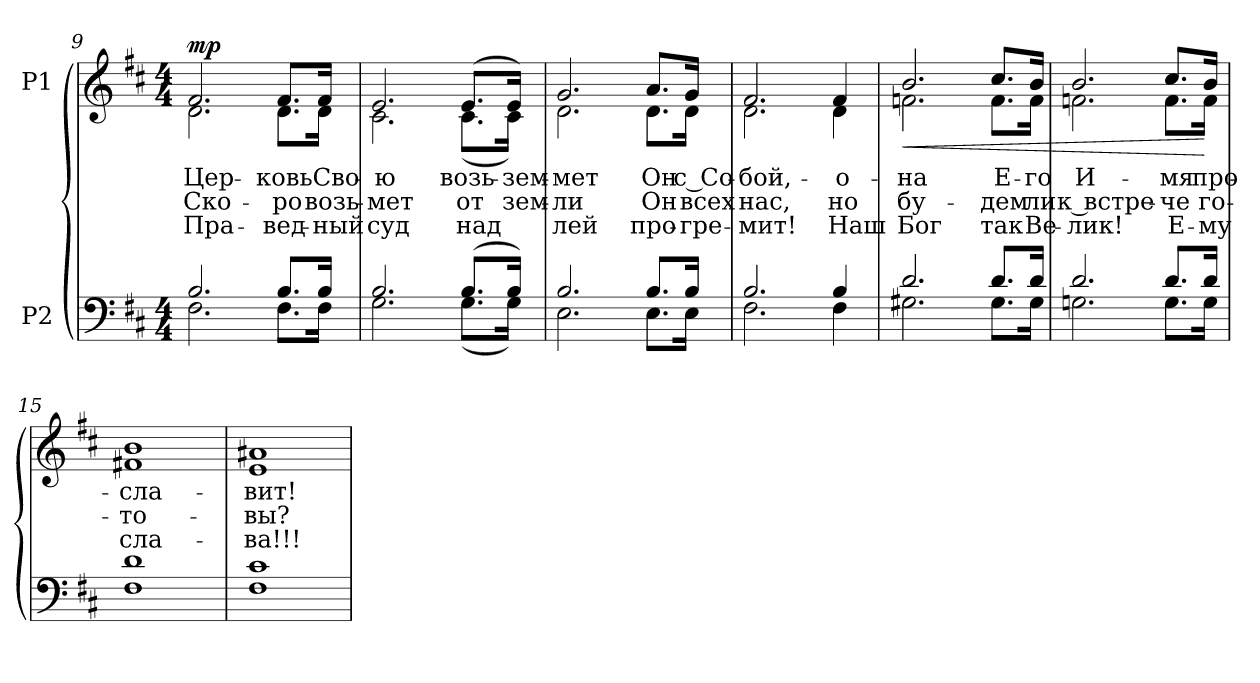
**kern	**kern	**text	**text	**text	**dynam
*part2	*part1	*part1	*part1	*part1	*part1
*staff2	*staff1	*staff1	*staff1	*staff1	*staff1
*I"P2	*I"P1	*	*	*	*
*clefF4	*clefG2	*	*	*	*
*k[f#c#]	*k[f#c#]	*	*	*	*
*b:	*b:	*	*	*	*
*M4/4	*M4/4	*	*	*	*
=9	=9	=9	=9	=9	=9
*^	*	*	*	*	*
!	!	!	!LO:LY:b:color=#000000	!LO:LY:b:color=#000000	!LO:LY:b:color=#000000	!
*	*	*^	*	*	*	*
2.Bi/	2.F#i\	2.f#i/	2.di\	Цер-	Ско-	Пра-	mp
!	!	!	!	!LO:LY:b:color=#000000	!LO:LY:b:color=#000000	!LO:LY:b:color=#000000	!
8.Bi/L	8.F#i\L	8.f#i/L	8.di\L	-ковь	-ро	-вед-	.
!	!	!	!	!LO:LY:b:color=#000000	!LO:LY:b:color=#000000	!LO:LY:b:color=#000000	!
16Bi/Jk	16F#i\Jk	16f#i/Jk	16di\Jk	Сво-	возь-	-ный	.
=10	=10	=10	=10	=10	=10	=10	=10
!	!	!	!	!LO:LY:b:color=#000000	!LO:LY:b:color=#000000	!LO:LY:b:color=#000000	!
2.Bi/	2.Gi\	2.ei/	2.c#i\	-ю	-мет	суд	.
!	!	!	!	!LO:LY:b:color=#000000	!LO:LY:b:color=#000000	!LO:LY:b:color=#000000	!
(8.Bi/L	(8.Gi\L	(8.ei/L	(8.c#i\L	возь-	от	над	.
!	!	!	!	!LO:LY:b:color=#000000	!LO:LY:b:color=#000000	!	!
16Bi/Jk)	16Gi\Jk)	16ei/Jk)	16c#i\Jk)	зем-	зем-	.	.
=11	=11	=11	=11	=11	=11	=11	=11
!	!	!	!	!LO:LY:b:color=#000000	!LO:LY:b:color=#000000	!LO:LY:b:color=#000000	!
2.Bi/	2.Ei\	2.gi/	2.di\	-мет	-ли	-лей	.
!	!	!	!	!LO:LY:b:color=#000000	!LO:LY:b:color=#000000	!LO:LY:b:color=#000000	!
8.Bi/L	8.Ei\L	8.ai/L	8.di\L	Он	Он	про-	.
!	!	!	!	!LO:LY:b:color=#000000	!LO:LY:b:color=#000000	!LO:LY:b:color=#000000	!
16Bi/Jk	16Ei\Jk	16gi/Jk	16di\Jk	с Со-	всех	-гре-	.
=12	=12	=12	=12	=12	=12	=12	=12
!	!	!	!	!LO:LY:b:color=#000000	!LO:LY:b:color=#000000	!LO:LY:b:color=#000000	!
2.Bi/	2.F#i\	2.f#i/	2.di\	-бой,-	нас,	-мит!	.
!	!	!	!	!LO:LY:b:color=#000000	!LO:LY:b:color=#000000	!LO:LY:b:color=#000000	!
4Bi/	4F#i\	4f#i/	4di\	-о-	но	Наш	.
!!LO:LB:g=z	!!
=13	=13	=13	=13	=13	=13	=13	=13
!	!	!	!	!LO:LY:b:color=#000000	!LO:LY:b:color=#000000	!LO:LY:b:color=#000000	!LO:HP:b
2.di/	2.G#Xi\	2.bi/	2.fni\	-на	бу-	Бог	<
!	!	!	!	!LO:LY:b:color=#000000	!LO:LY:b:color=#000000	!LO:LY:b:color=#000000	!
8.di/L	8.G#i\L	8.cc#i/L	8.fi\L	Е-	-дем	так	.
!	!	!	!	!LO:LY:b:color=#000000	!LO:LY:b:color=#000000	!LO:LY:b:color=#000000	!
16di/Jk	16G#i\Jk	16bi/Jk	16fi\Jk	-го	ли	Ве-	.
=14	=14	=14	=14	=14	=14	=14	=14
!	!	!	!	!LO:LY:b:color=#000000	!LO:LY:b:color=#000000	!LO:LY:b:color=#000000	!
2.di/	2.Gni\	2.bi/	2.fni\	И-	к встре-	-лик!	.
!	!	!	!	!LO:LY:b:color=#000000	!LO:LY:b:color=#000000	!LO:LY:b:color=#000000	!
8.di/L	8.Gi\L	8.cc#i/L	8.fi\L	-мя	-че	Е-	.
!	!	!	!	!LO:LY:b:color=#000000	!LO:LY:b:color=#000000	!LO:LY:b:color=#000000	!
16di/Jk	16Gi\Jk	16bi/Jk	16fi\Jk	про-	го-	-му	[
=15	=15	=15	=15	=15	=15	=15	=15
!	!	!	!	!LO:LY:b:color=#000000	!LO:LY:b:color=#000000	!LO:LY:b:color=#000000	!
1di	1F#i	1bi	1f#Xi	-сла-	-то-	сла-	.
=16	=16	=16	=16	=16	=16	=16	=16
!	!	!	!	!LO:LY:b:color=#000000	!LO:LY:b:color=#000000	!LO:LY:b:color=#000000	!
1c#i	1F#i	1a#Xi	1ei	-вит!	-вы?	-ва!!!	.
*v	*v	*	*	*	*	*	*
*	*v	*v	*	*	*	*
=	=	=	=	=	=
*-	*-	*-	*-	*-	*-
